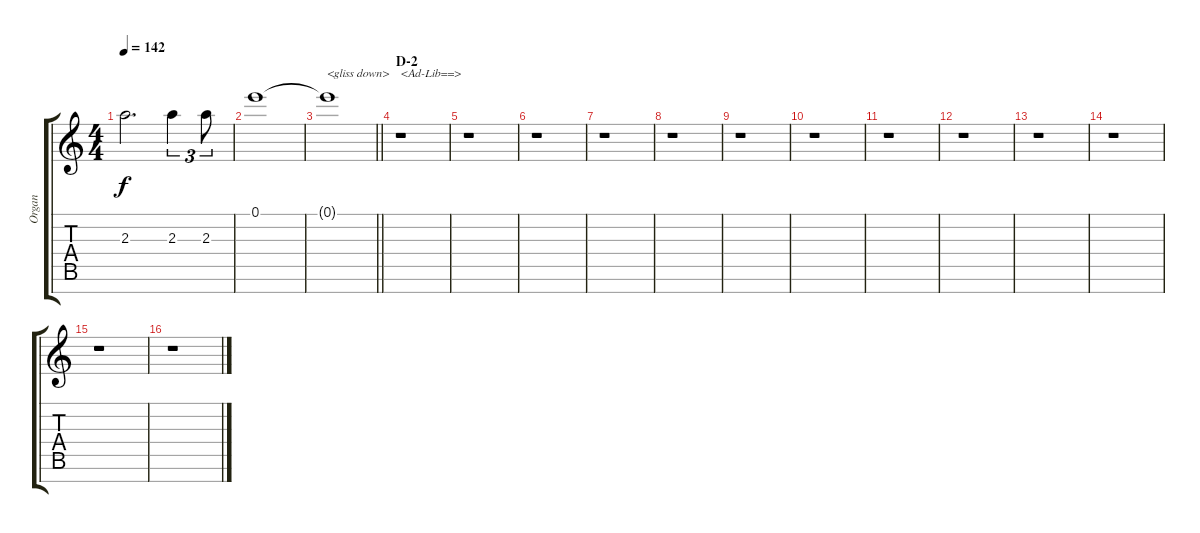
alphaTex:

\track ("Organ" "Organ") {instrument rockorgan}
\staff {score tabs}
\tuning (E6 B5 G5 D5 A4 E4 B3) {hide}
\ts (4 4)
\tempo 142
\clef g2
\ks c
2.3.2{d dy f} 2.3.4{tu (3 2)} 2.3.8{tu (3 2)} |
0.1.1 |
\barLineRight lightlight
0.1{t}.1{txt "<gliss down>"} |
\section ("" "D-2")
r.1{txt "<Ad-Lib==>"} |
r.1 |
r.1 |
r.1 |
r.1 |
r.1 |
r.1 |
r.1 |
r.1 |
r.1 |
r.1 |
r.1 |
r.1
